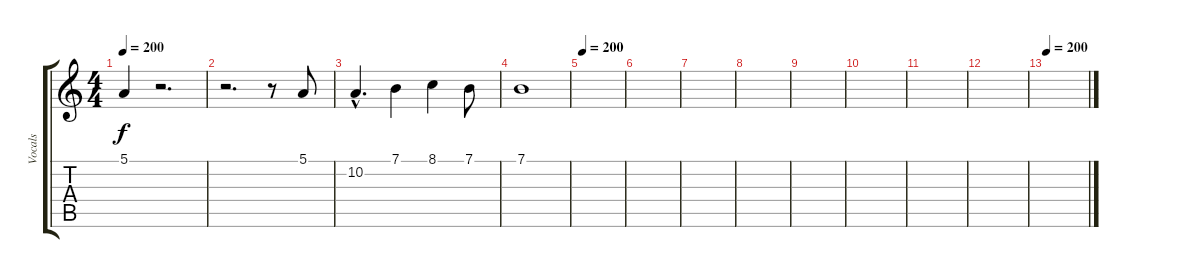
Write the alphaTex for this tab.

\track ("Vocals" "Vocals") {instrument reedorgan}
\staff {score tabs}
\tuning (E4 B3 G3 D3 A2 E2) {hide}
\ts (4 4)
\tempo 200
\clef g2
\ks c
5.1.4{dy f} r.2{d} |
r.2{d} r.8 5.1.8 |
10.2{hac}.4{d} 7.1.4 8.1.4 7.1.8 |
7.1.1 |
\tempo 200
|
|
|
|
|
|
|
|
\tempo 200
